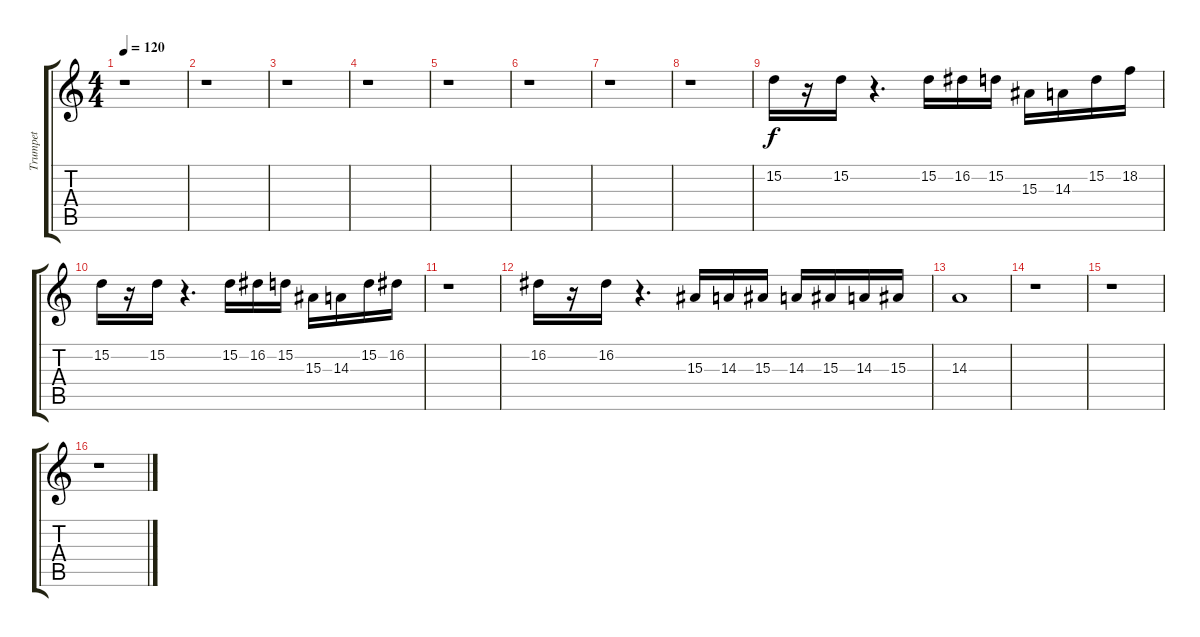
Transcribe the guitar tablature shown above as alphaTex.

\track ("Trumpet" "Trumpet") {instrument trumpet}
\staff {score tabs}
\tuning (E4 B3 G3 D3 A2 E2) {hide}
\ts (4 4)
\tempo 120
\clef g2
\ks c
r.1{dy f} |
r.1 |
r.1 |
r.1 |
r.1 |
r.1 |
r.1 |
r.1 |
15.2.16 r.16 15.2.16 r.4{d} 15.2.16 16.2.16 15.2.16 15.3.16 14.3.16 15.2.16 18.2.16 |
15.2.16 r.16 15.2.16 r.4{d} 15.2.16 16.2.16 15.2.16 15.3.16 14.3.16 15.2.16 16.2.16 |
r.1 |
16.2.16 r.16 16.2.16 r.4{d} 15.3.16 14.3.16 15.3.16 14.3.16 15.3.16 14.3.16 15.3.16 |
14.3.1 |
r.1 |
r.1 |
r.1
